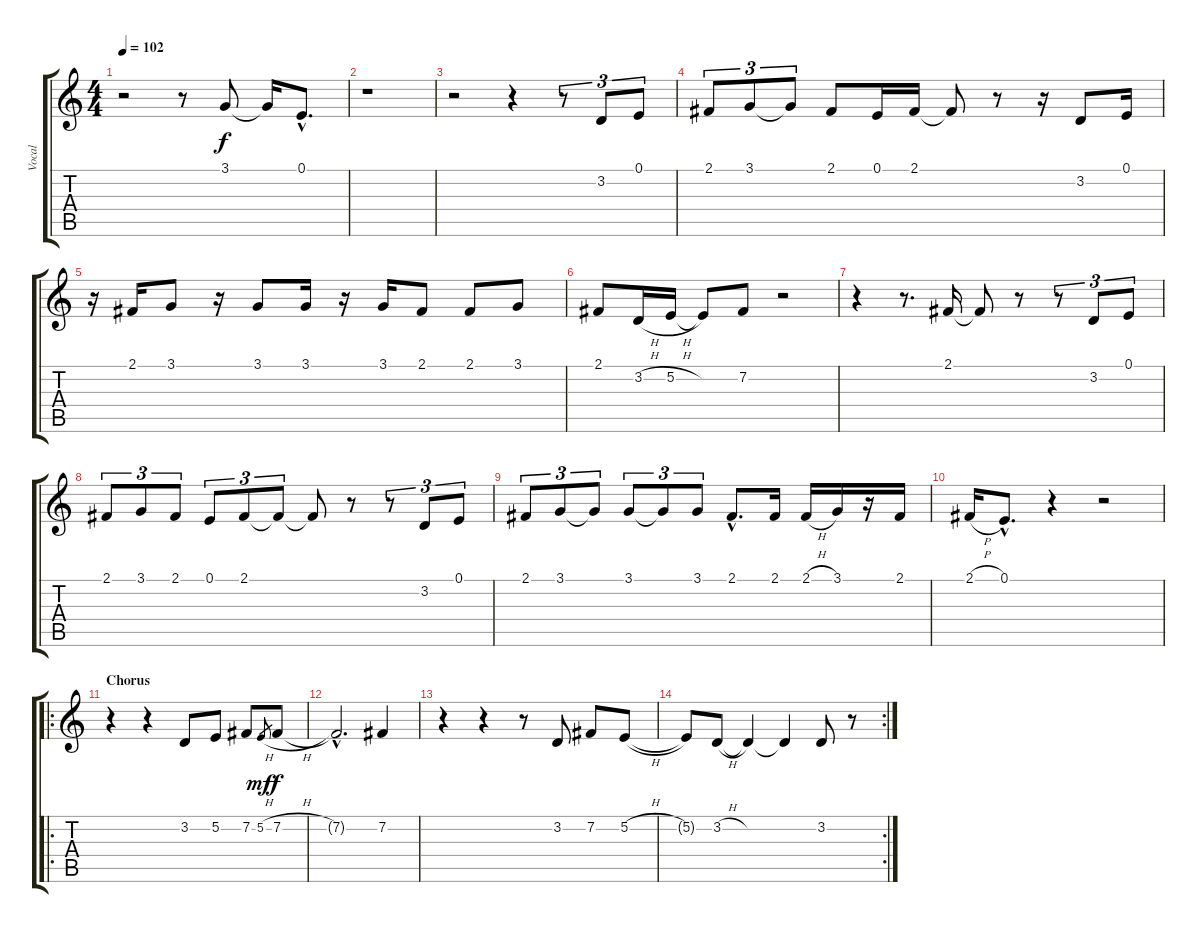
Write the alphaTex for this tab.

\track ("Vocal" "Vocal") {instrument flute}
\staff {score tabs}
\tuning (E4 B3 G3 D3 A2 E2) {hide}
\ts (4 4)
\tempo 102
\clef g2
\ks c
r.2{dy f} r.8 3.1.8 3.1{t}.16 0.1{hac}.8{d} |
r.1 |
r.2 r.4 r.8{tu (3 2)} 3.2.8{tu (3 2)} 0.1.8{tu (3 2)} |
2.1.8{tu (3 2)} 3.1.8{tu (3 2)} 3.1{t}.8{tu (3 2)} 2.1.8 0.1.16 2.1.16 2.1{t}.8 r.8 r.16 3.2.8 0.1.16 |
r.16 2.1.16 3.1.8 r.16 3.1.8 3.1.16 r.16 3.1.16 2.1.8 2.1.8 3.1.8 |
2.1.8 3.2{h}.16 5.2{h}.16 5.2{t}.8 7.2.8 r.2 |
r.4 r.8{d} 2.1.16 2.1{t}.8 r.8 r.8{tu (3 2)} 3.2.8{tu (3 2)} 0.1.8{tu (3 2)} |
2.1.8{tu (3 2)} 3.1.8{tu (3 2)} 2.1.8{tu (3 2)} 0.1.8{tu (3 2)} 2.1.8{tu (3 2)} 2.1{t}.8{tu (3 2)} 2.1{t}.8 r.8 r.8{tu (3 2)} 3.2.8{tu (3 2)} 0.1.8{tu (3 2)} |
2.1.8{tu (3 2)} 3.1.8{tu (3 2)} 3.1{t}.8{tu (3 2)} 3.1.8{tu (3 2)} 3.1{t}.8{tu (3 2)} 3.1.8{tu (3 2)} 2.1{hac}.8{d} 2.1.16 2.1{h}.16 3.1.16 r.16 2.1.16 |
2.1{h}.16 0.1{hac}.8{d} r.4 r.2 |
\ro
\section ("" "Chorus")
r.4 r.4 3.2.8 5.2.8 7.2.8 5.2{h}.8{gr dy mf} 7.2{h}.8{dy f} |
7.2{hac t}.2{d} 7.2.4 |
r.4 r.4 r.8 3.2.8 7.2.8 5.2{h}.8 |
\rc 2
5.2{t}.8 3.2{h}.8 3.2{t}.4 3.2{t}.4 3.2.8 r.8
